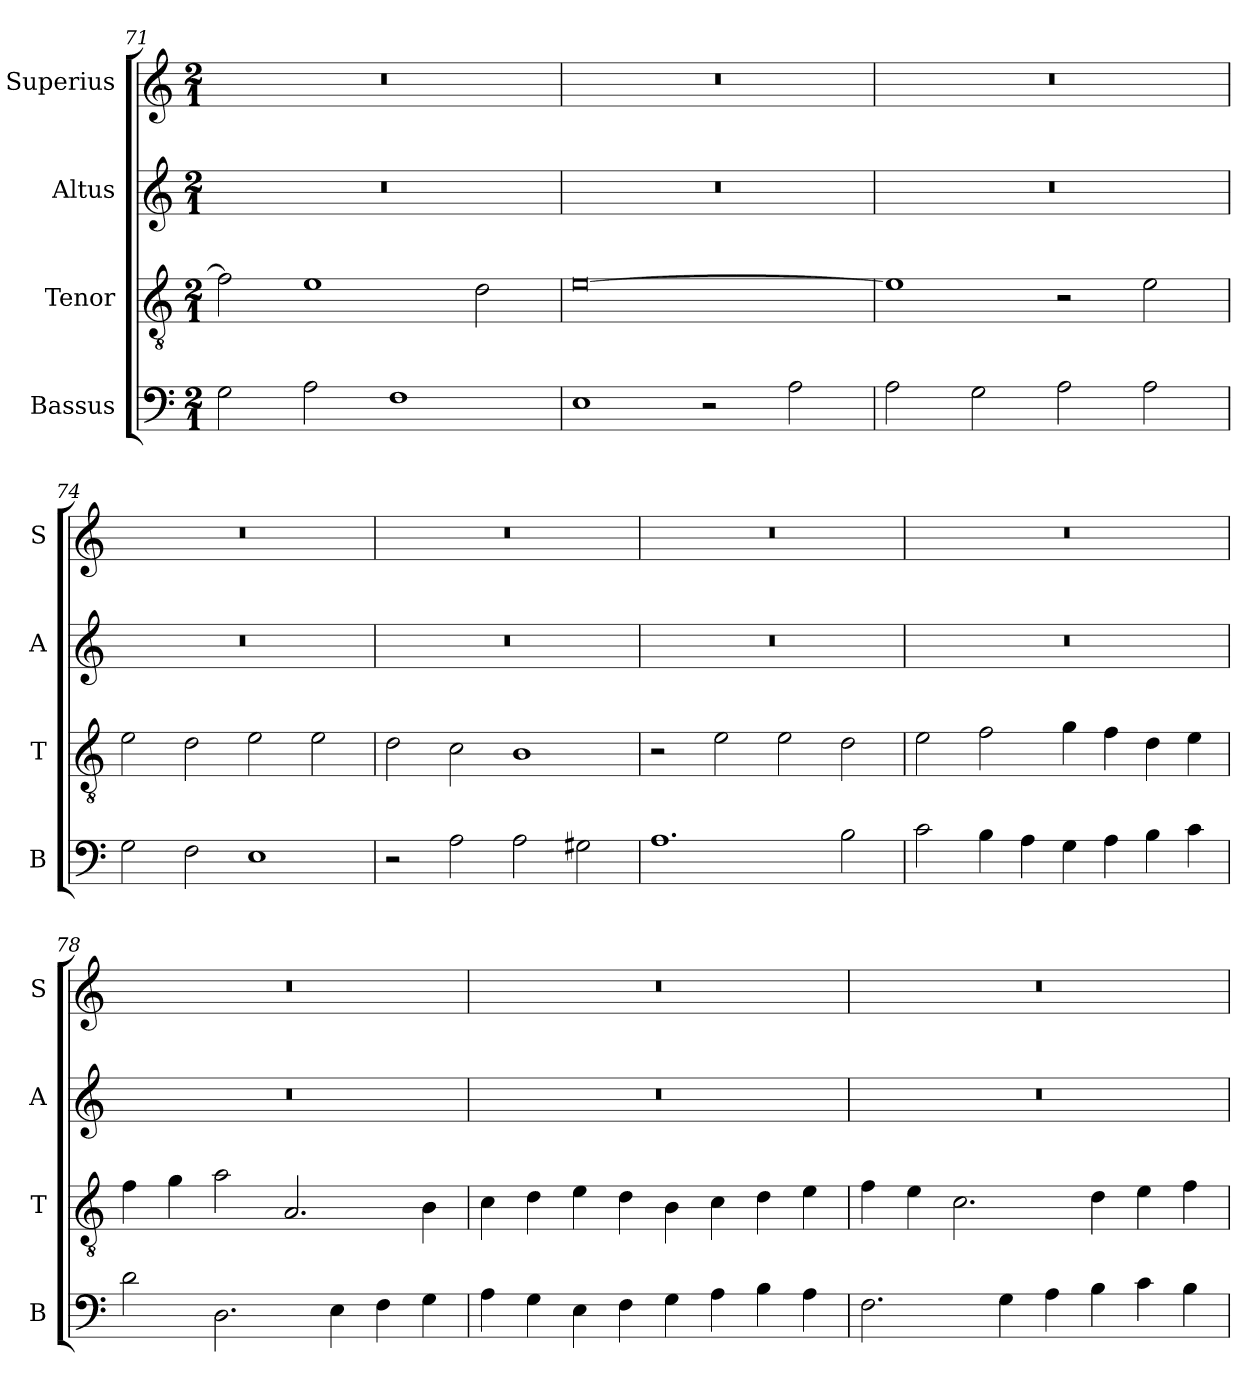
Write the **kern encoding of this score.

**kern	**kern	**kern	**kern
*part4	*part3	*part2	*part1
*staff4	*staff3	*staff2	*staff1
*I"Bassus	*I"Tenor	*I"Altus	*I"Superius
*I'B	*I'T	*I'A	*I'S
*clefF4	*clefGv2	*clefG2	*clefG2
*k[]	*k[]	*k[]	*k[]
*C:	*C:	*C:	*C:
*M2/1	*M2/1	*M2/1	*M2/1
=71	=71	=71	=71
2G	2f]	0r	0r
2A	1e	.	.
1F	.	.	.
.	2d	.	.
=72	=72	=72	=72
1E	[0e	0r	0r
2r	.	.	.
2A	.	.	.
=73	=73	=73	=73
2A	1e]	0r	0r
2G	.	.	.
2A	2r	.	.
2A	2e	.	.
=74	=74	=74	=74
2G	2e	0r	0r
2F	2d	.	.
1E	2e	.	.
.	2e	.	.
=75	=75	=75	=75
2r	2d	0r	0r
2A	2c	.	.
2A	1B	.	.
2G#X	.	.	.
=76	=76	=76	=76
1.A	2r	0r	0r
.	2e	.	.
.	2e	.	.
2B	2d	.	.
=77	=77	=77	=77
2c	2e	0r	0r
4B	2f	.	.
4A	.	.	.
4G	4g	.	.
4A	4f	.	.
4B	4d	.	.
4c	4e	.	.
=78	=78	=78	=78
2d	4f	0r	0r
.	4g	.	.
2.D	2a	.	.
.	2.A	.	.
4E	.	.	.
4F	.	.	.
4G	4B	.	.
=79	=79	=79	=79
4A	4c	0r	0r
4G	4d	.	.
4E	4e	.	.
4F	4d	.	.
4G	4B	.	.
4A	4c	.	.
4B	4d	.	.
4A	4e	.	.
=80	=80	=80	=80
2.F	4f	0r	0r
.	4e	.	.
.	2.c	.	.
4G	.	.	.
4A	.	.	.
4B	4d	.	.
4c	4e	.	.
4B	4f	.	.
=	=	=	=
*-	*-	*-	*-
